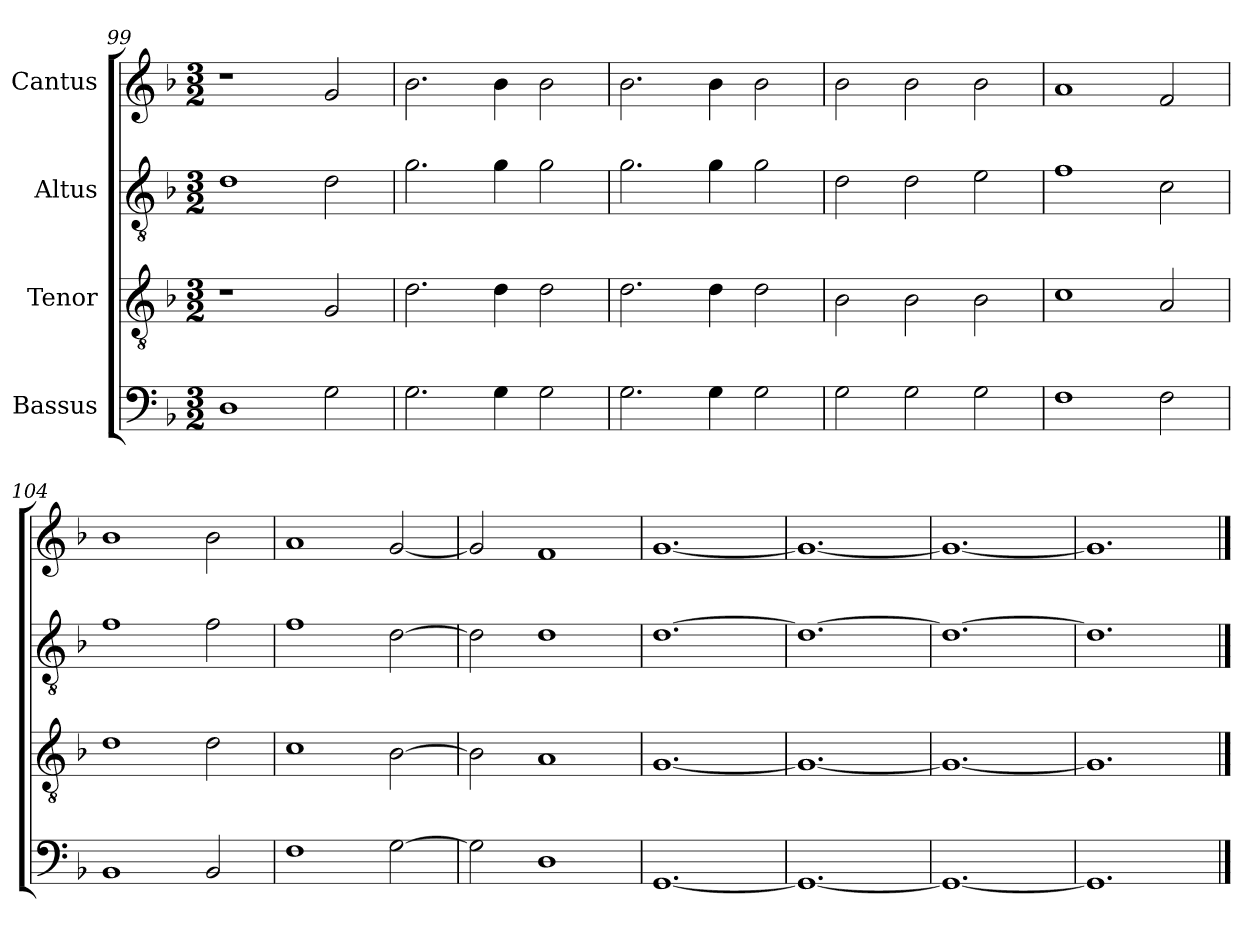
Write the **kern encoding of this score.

**kern	**kern	**kern	**kern
*part4	*part3	*part2	*part1
*staff4	*staff3	*staff2	*staff1
*I"Bassus	*I"Tenor	*I"Altus	*I"Cantus
!!LO:LB:g=z
*clefF4	*clefGv2	*clefGv2	*clefG2
*	*ITrd7c12	*ITrd7c12	*
*k[b-]	*k[b-]	*k[b-]	*k[b-]
*F:	*F:	*F:	*F:
*M3/2	*M3/2	*M3/2	*M3/2
=99	=99	=99	=99
1Di	1r	1Di	1r
2Gi\	2GGi/	2Di\	2gi/
=100	=100	=100	=100
2.Gi\	2.Di\	2.Gi\	2.b-i\
4Gi\	4Di\	4Gi\	4b-i\
2Gi\	2Di\	2Gi\	2b-i\
=101	=101	=101	=101
2.Gi\	2.Di\	2.Gi\	2.b-i\
4Gi\	4Di\	4Gi\	4b-i\
2Gi\	2Di\	2Gi\	2b-i\
=102	=102	=102	=102
2Gi\	2BB-i\	2Di\	2b-i\
2Gi\	2BB-i\	2Di\	2b-i\
2Gi\	2BB-i\	2Ei\	2b-i\
=103	=103	=103	=103
1Fi	1Ci	1Fi	1ai
2Fi\	2AAi/	2Ci\	2fi/
!!LO:LB:g=z
=104	=104	=104	=104
1BB-i	1Di	1Fi	1b-i
2BB-i/	2Di\	2Fi\	2b-i\
=105	=105	=105	=105
1Fi	1Ci	1Fi	1ai
[>2Gi\	[>2BB-i\	[>2Di\	[<2gi/
=106	=106	=106	=106
2Gi\]	2BB-i\]	2Di\]	2gi/]
1Di	1AAi	1Di	1fi
=107	=107	=107	=107
[<1.GGi	[<1.GGi	[>1.Di	[<1.gi
=108	=108	=108	=108
1.GGi_<	1.GGi_<	1.Di_>	1.gi_<
=109	=109	=109	=109
1.GGi_<	1.GGi_<	1.Di_>	1.gi_<
=110	=110	=110	=110
1.GGi]	1.GGi]	1.Di]	1.gi]
==	==	==	==
*-	*-	*-	*-
